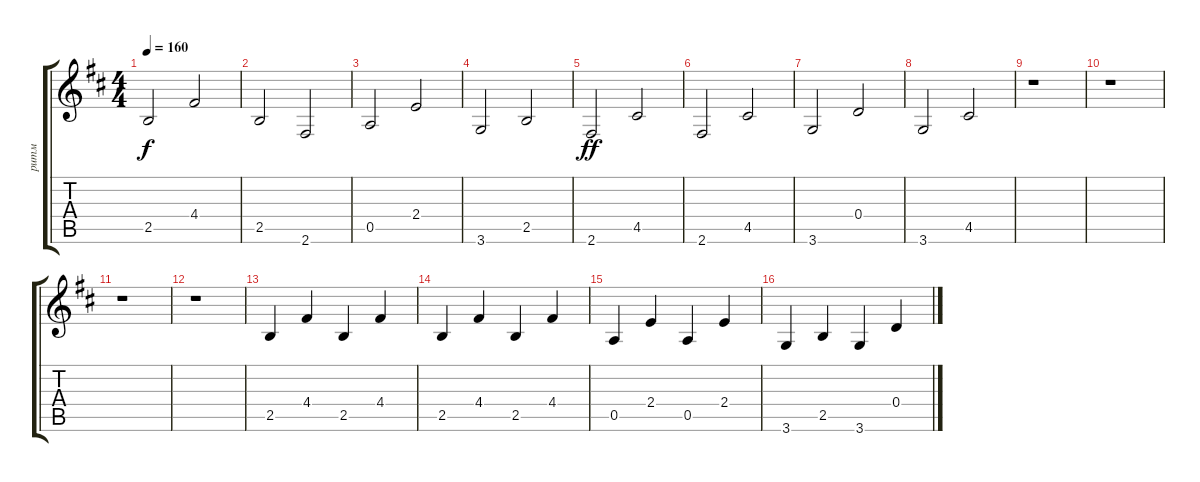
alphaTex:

\track ("ритм" "ритм") {instrument acousticguitarsteel}
\staff {score tabs}
\tuning (E4 B3 G3 D3 A2 E2) {hide}
\ts (4 4)
\tempo 160
\clef g2
\ks bminor
2.5.2{dy f} 4.4.2 |
2.5.2 2.6.2 |
0.5.2 2.4.2 |
3.6.2 2.5.2 |
2.6.2{dy ff} 4.5.2 |
2.6.2 4.5.2 |
3.6.2 0.4.2 |
3.6.2 4.5.2 |
r.1 |
r.1 |
r.1 |
r.1 |
2.5.4 4.4.4 2.5.4 4.4.4 |
2.5.4 4.4.4 2.5.4 4.4.4 |
0.5.4 2.4.4 0.5.4 2.4.4 |
3.6.4 2.5.4 3.6.4 0.4.4
